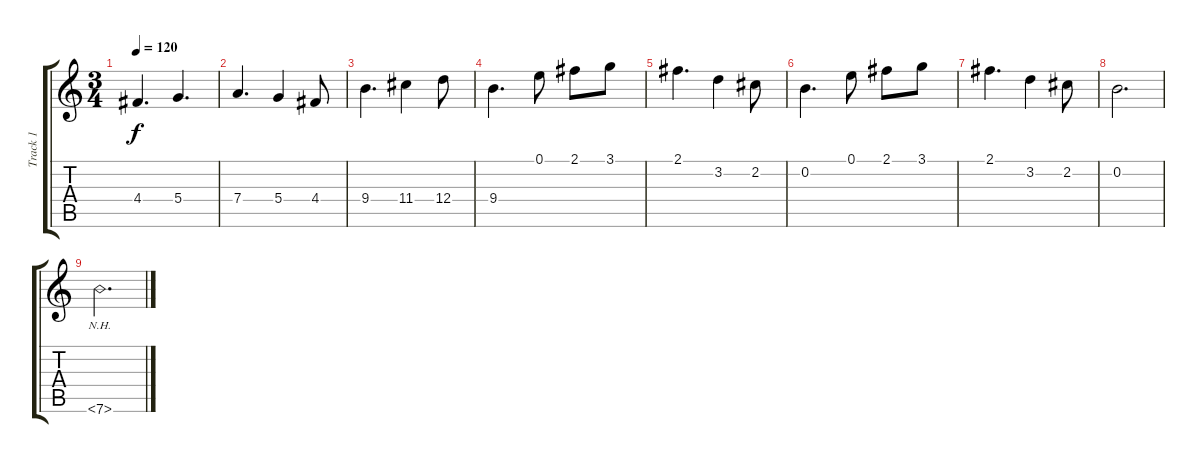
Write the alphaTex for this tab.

\track ("Track 1" "Track 1") {instrument acousticguitarnylon}
\staff {score tabs}
\tuning (E4 B3 G3 D3 A2 E2) {hide}
\ts (3 4)
\tempo 120
\clef g2
\ks c
4.4.4{d dy f} 5.4.4{d} |
7.4.4{d} 5.4.4 4.4.8 |
9.4.4{d} 11.4.4 12.4.8 |
9.4.4{d} 0.1.8 2.1.8 3.1.8 |
2.1.4{d} 3.2.4 2.2.8 |
0.2.4{d} 0.1.8 2.1.8 3.1.8 |
2.1.4{d} 3.2.4 2.2.8 |
0.2.2{d} |
7.6{nh}.2{d}
